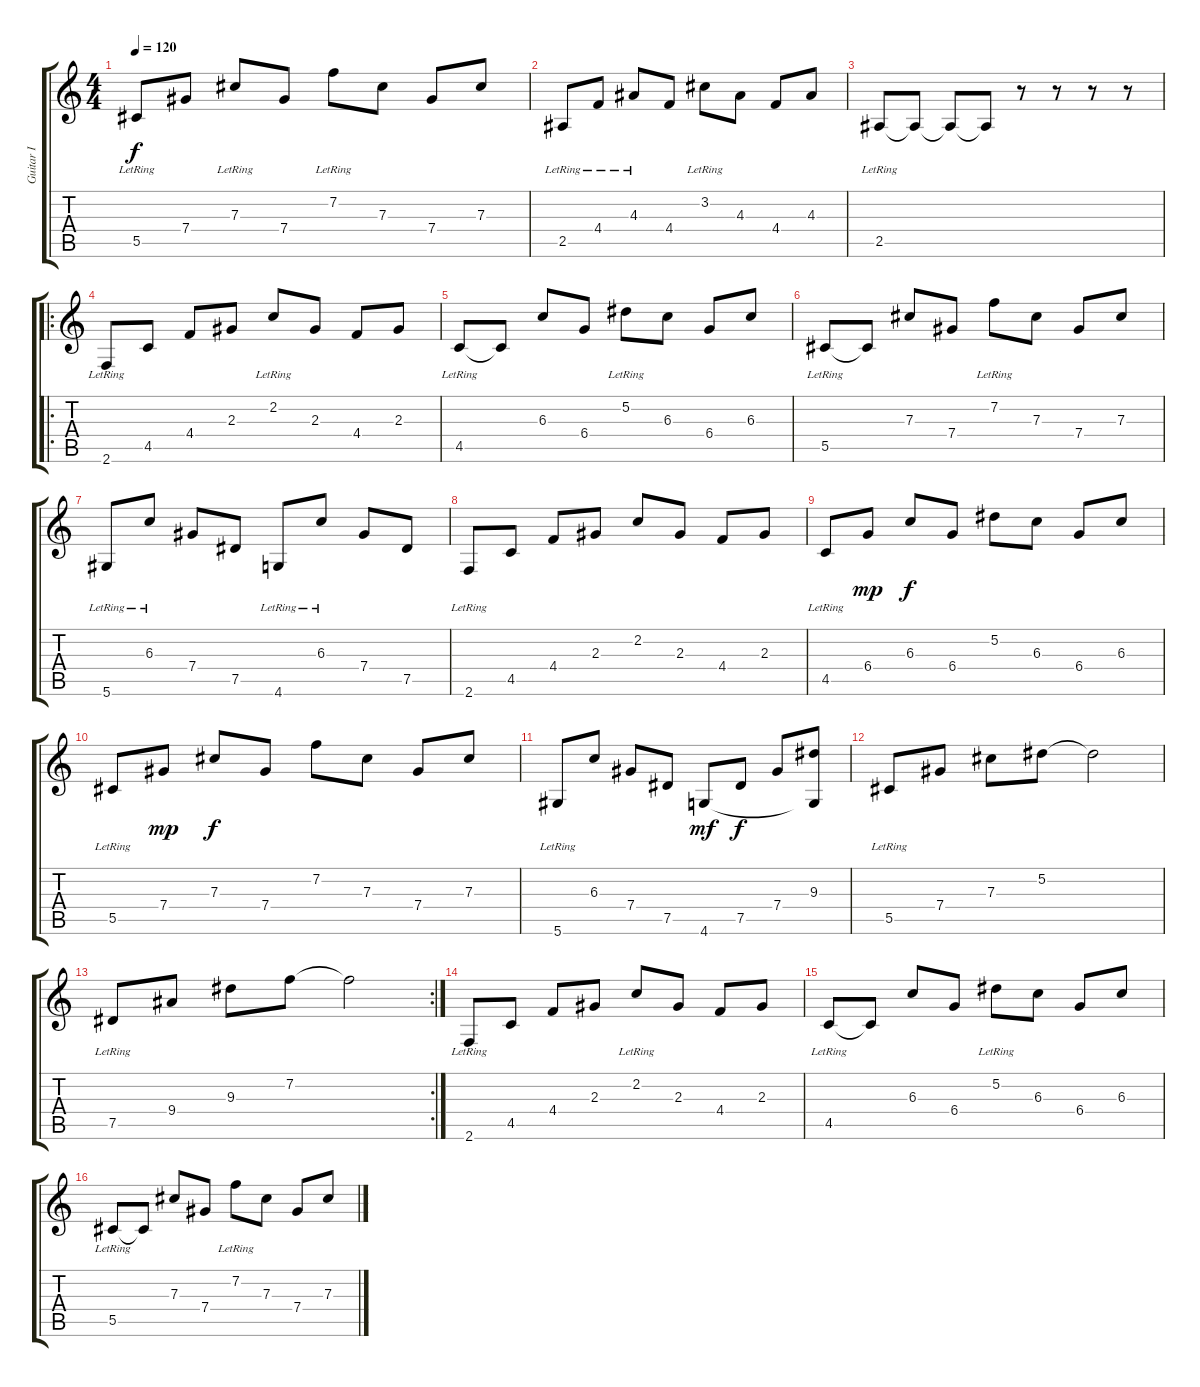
\track ("Guitar I" "Guitar I") {instrument electricguitarclean}
\staff {score tabs}
\tuning (Eb4 Bb3 Gb3 Db3 Ab2 Eb2) {hide}
\ts (4 4)
\tempo 120
\clef g2
\ks c
5.5{lr}.8{dy f} 7.4.8 7.3{lr}.8 7.4.8 7.2{lr}.8 7.3.8 7.4.8 7.3.8 |
2.5{lr}.8 4.4{lr}.8 4.3{lr}.8 4.4.8 3.2{lr}.8 4.3.8 4.4.8 4.3.8 |
2.5{lr}.8 2.5{t}.8 2.5{t}.8 2.5{t}.8 r.8 r.8 r.8 r.8 |
\ro
2.6{lr}.8 4.5.8 4.4.8 2.3.8 2.2{lr}.8 2.3.8 4.4.8 2.3.8 |
4.5{lr}.8 4.5{t}.8 6.3.8 6.4.8 5.2{lr}.8 6.3.8 6.4.8 6.3.8 |
5.5{lr}.8 5.5{t}.8 7.3.8 7.4.8 7.2{lr}.8 7.3.8 7.4.8 7.3.8 |
5.6{lr}.8 6.3{lr}.8 7.4.8 7.5.8 4.6{lr}.8 6.3{lr}.8 7.4.8 7.5.8 |
2.6{lr}.8 4.5.8 4.4.8 2.3.8 2.2.8 2.3.8 4.4.8 2.3.8 |
4.5{lr}.8 6.4.8{dy mp} 6.3.8{dy f} 6.4.8 5.2.8 6.3.8 6.4.8 6.3.8 |
5.5{lr}.8 7.4.8{dy mp} 7.3.8{dy f} 7.4.8 7.2.8 7.3.8 7.4.8 7.3.8 |
5.6{lr}.8 6.3.8 7.4.8 7.5.8 4.6.8{dy mf} 7.5.8{dy f} 7.4.8 (9.3 4.6{t}).8 |
5.5{lr}.8 7.4.8 7.3.8 5.2.8 5.2{t}.2 |
\rc 2
7.5{lr}.8 9.4.8 9.3.8 7.2.8 7.2{t}.2 |
2.6{lr}.8 4.5.8 4.4.8 2.3.8 2.2{lr}.8 2.3.8 4.4.8 2.3.8 |
4.5{lr}.8 4.5{t}.8 6.3.8 6.4.8 5.2{lr}.8 6.3.8 6.4.8 6.3.8 |
5.5{lr}.8 5.5{t}.8 7.3.8 7.4.8 7.2{lr}.8 7.3.8 7.4.8 7.3.8
